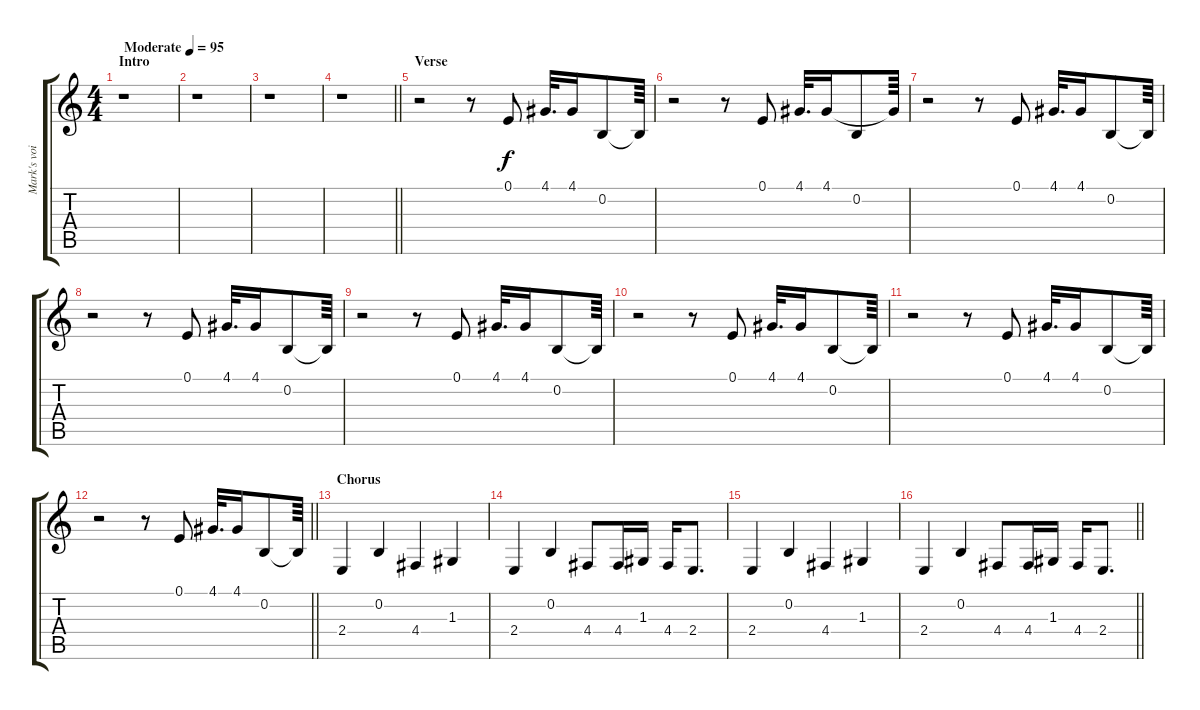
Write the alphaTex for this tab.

\track ("Mark's voice" "Mark's voi") {instrument oboe}
\staff {score tabs}
\tuning (E4 B3 G3 D3 A2 E2) {hide}
\ts (4 4)
\section ("" "Intro")
\tempo (95 "Moderate")
\clef g2
\ks c
r.1{dy f instrument oboe} |
r.1 |
r.1 |
\barLineRight lightlight
r.1 |
\section ("" "Verse")
r.2 r.8 0.1.8 4.1.32{d} 4.1.16 0.2.8 0.2{t}.64 |
r.2 r.8 0.1.8 4.1.32{d} 4.1.16 0.2.8 4.1{t}.64 |
r.2 r.8 0.1.8 4.1.32{d} 4.1.16 0.2.8 0.2{t}.64 |
r.2 r.8 0.1.8 4.1.32{d} 4.1.16 0.2.8 0.2{t}.64 |
r.2 r.8 0.1.8 4.1.32{d} 4.1.16 0.2.8 0.2{t}.64 |
r.2 r.8 0.1.8 4.1.32{d} 4.1.16 0.2.8 0.2{t}.64 |
r.2 r.8 0.1.8 4.1.32{d} 4.1.16 0.2.8 0.2{t}.64 |
\barLineRight lightlight
r.2 r.8 0.1.8 4.1.32{d} 4.1.16 0.2.8 0.2{t}.64 |
\section ("" "Chorus")
2.4.4 0.2.4 4.4.4 1.3.4 |
2.4.4 0.2.4 4.4.8 4.4.16 1.3.16 4.4.16 2.4.8{d} |
2.4.4 0.2.4 4.4.4 1.3.4 |
\barLineRight lightlight
2.4.4 0.2.4 4.4.8 4.4.16 1.3.16 4.4.16 2.4.8{d}
